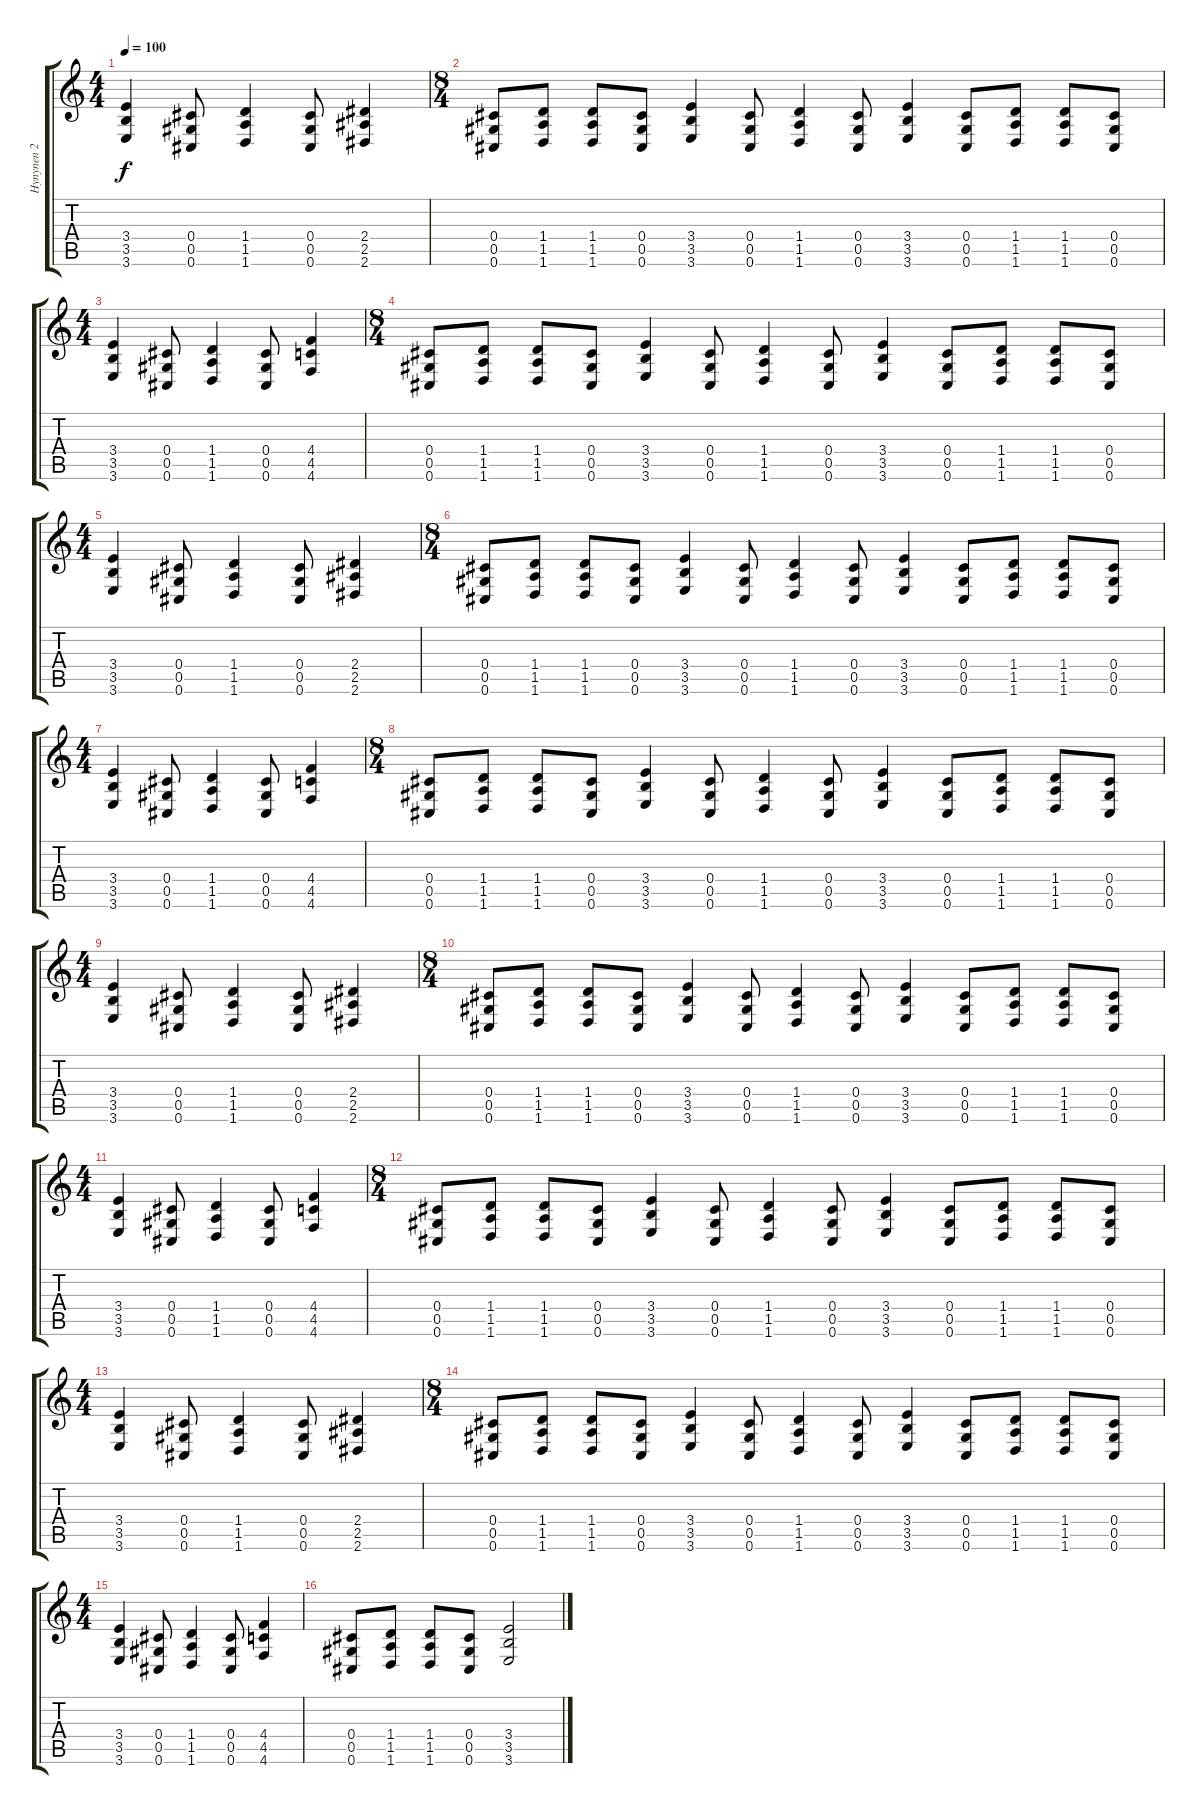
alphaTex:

\track ("Hynynen 2" "Hynynen 2") {instrument distortionguitar}
\staff {score tabs}
\tuning (Eb4 Bb3 Gb3 Db3 Ab2 Db2) {hide}
\ts (4 4)
\tempo 100
\clef g2
\ks c
(3.4 3.5 3.6).4{dy f} (0.4 0.5 0.6).8 (1.4 1.5 1.6).4 (0.4 0.5 0.6).8 (2.4 2.5 2.6).4 |
\ts (8 4)
(0.4 0.5 0.6).8 (1.4 1.5 1.6).8 (1.4 1.5 1.6).8 (0.4 0.5 0.6).8 (3.4 3.5 3.6).4 (0.4 0.5 0.6).8 (1.4 1.5 1.6).4 (0.4 0.5 0.6).8 (3.4 3.5 3.6).4 (0.4 0.5 0.6).8 (1.4 1.5 1.6).8 (1.4 1.5 1.6).8 (0.4 0.5 0.6).8 |
\ts (4 4)
(3.4 3.5 3.6).4 (0.4 0.5 0.6).8 (1.4 1.5 1.6).4 (0.4 0.5 0.6).8 (4.4 4.5 4.6).4 |
\ts (8 4)
(0.4 0.5 0.6).8 (1.4 1.5 1.6).8 (1.4 1.5 1.6).8 (0.4 0.5 0.6).8 (3.4 3.5 3.6).4 (0.4 0.5 0.6).8 (1.4 1.5 1.6).4 (0.4 0.5 0.6).8 (3.4 3.5 3.6).4 (0.4 0.5 0.6).8 (1.4 1.5 1.6).8 (1.4 1.5 1.6).8 (0.4 0.5 0.6).8 |
\ts (4 4)
(3.4 3.5 3.6).4 (0.4 0.5 0.6).8 (1.4 1.5 1.6).4 (0.4 0.5 0.6).8 (2.4 2.5 2.6).4 |
\ts (8 4)
(0.4 0.5 0.6).8 (1.4 1.5 1.6).8 (1.4 1.5 1.6).8 (0.4 0.5 0.6).8 (3.4 3.5 3.6).4 (0.4 0.5 0.6).8 (1.4 1.5 1.6).4 (0.4 0.5 0.6).8 (3.4 3.5 3.6).4 (0.4 0.5 0.6).8 (1.4 1.5 1.6).8 (1.4 1.5 1.6).8 (0.4 0.5 0.6).8 |
\ts (4 4)
(3.4 3.5 3.6).4 (0.4 0.5 0.6).8 (1.4 1.5 1.6).4 (0.4 0.5 0.6).8 (4.4 4.5 4.6).4 |
\ts (8 4)
(0.4 0.5 0.6).8 (1.4 1.5 1.6).8 (1.4 1.5 1.6).8 (0.4 0.5 0.6).8 (3.4 3.5 3.6).4 (0.4 0.5 0.6).8 (1.4 1.5 1.6).4 (0.4 0.5 0.6).8 (3.4 3.5 3.6).4 (0.4 0.5 0.6).8 (1.4 1.5 1.6).8 (1.4 1.5 1.6).8 (0.4 0.5 0.6).8 |
\ts (4 4)
(3.4 3.5 3.6).4 (0.4 0.5 0.6).8 (1.4 1.5 1.6).4 (0.4 0.5 0.6).8 (2.4 2.5 2.6).4 |
\ts (8 4)
(0.4 0.5 0.6).8 (1.4 1.5 1.6).8 (1.4 1.5 1.6).8 (0.4 0.5 0.6).8 (3.4 3.5 3.6).4 (0.4 0.5 0.6).8 (1.4 1.5 1.6).4 (0.4 0.5 0.6).8 (3.4 3.5 3.6).4 (0.4 0.5 0.6).8 (1.4 1.5 1.6).8 (1.4 1.5 1.6).8 (0.4 0.5 0.6).8 |
\ts (4 4)
(3.4 3.5 3.6).4 (0.4 0.5 0.6).8 (1.4 1.5 1.6).4 (0.4 0.5 0.6).8 (4.4 4.5 4.6).4 |
\ts (8 4)
(0.4 0.5 0.6).8 (1.4 1.5 1.6).8 (1.4 1.5 1.6).8 (0.4 0.5 0.6).8 (3.4 3.5 3.6).4 (0.4 0.5 0.6).8 (1.4 1.5 1.6).4 (0.4 0.5 0.6).8 (3.4 3.5 3.6).4 (0.4 0.5 0.6).8 (1.4 1.5 1.6).8 (1.4 1.5 1.6).8 (0.4 0.5 0.6).8 |
\ts (4 4)
(3.4 3.5 3.6).4 (0.4 0.5 0.6).8 (1.4 1.5 1.6).4 (0.4 0.5 0.6).8 (2.4 2.5 2.6).4 |
\ts (8 4)
(0.4 0.5 0.6).8 (1.4 1.5 1.6).8 (1.4 1.5 1.6).8 (0.4 0.5 0.6).8 (3.4 3.5 3.6).4 (0.4 0.5 0.6).8 (1.4 1.5 1.6).4 (0.4 0.5 0.6).8 (3.4 3.5 3.6).4 (0.4 0.5 0.6).8 (1.4 1.5 1.6).8 (1.4 1.5 1.6).8 (0.4 0.5 0.6).8 |
\ts (4 4)
(3.4 3.5 3.6).4 (0.4 0.5 0.6).8 (1.4 1.5 1.6).4 (0.4 0.5 0.6).8 (4.4 4.5 4.6).4 |
(0.4 0.5 0.6).8 (1.4 1.5 1.6).8 (1.4 1.5 1.6).8 (0.4 0.5 0.6).8 (3.4 3.5 3.6).2
